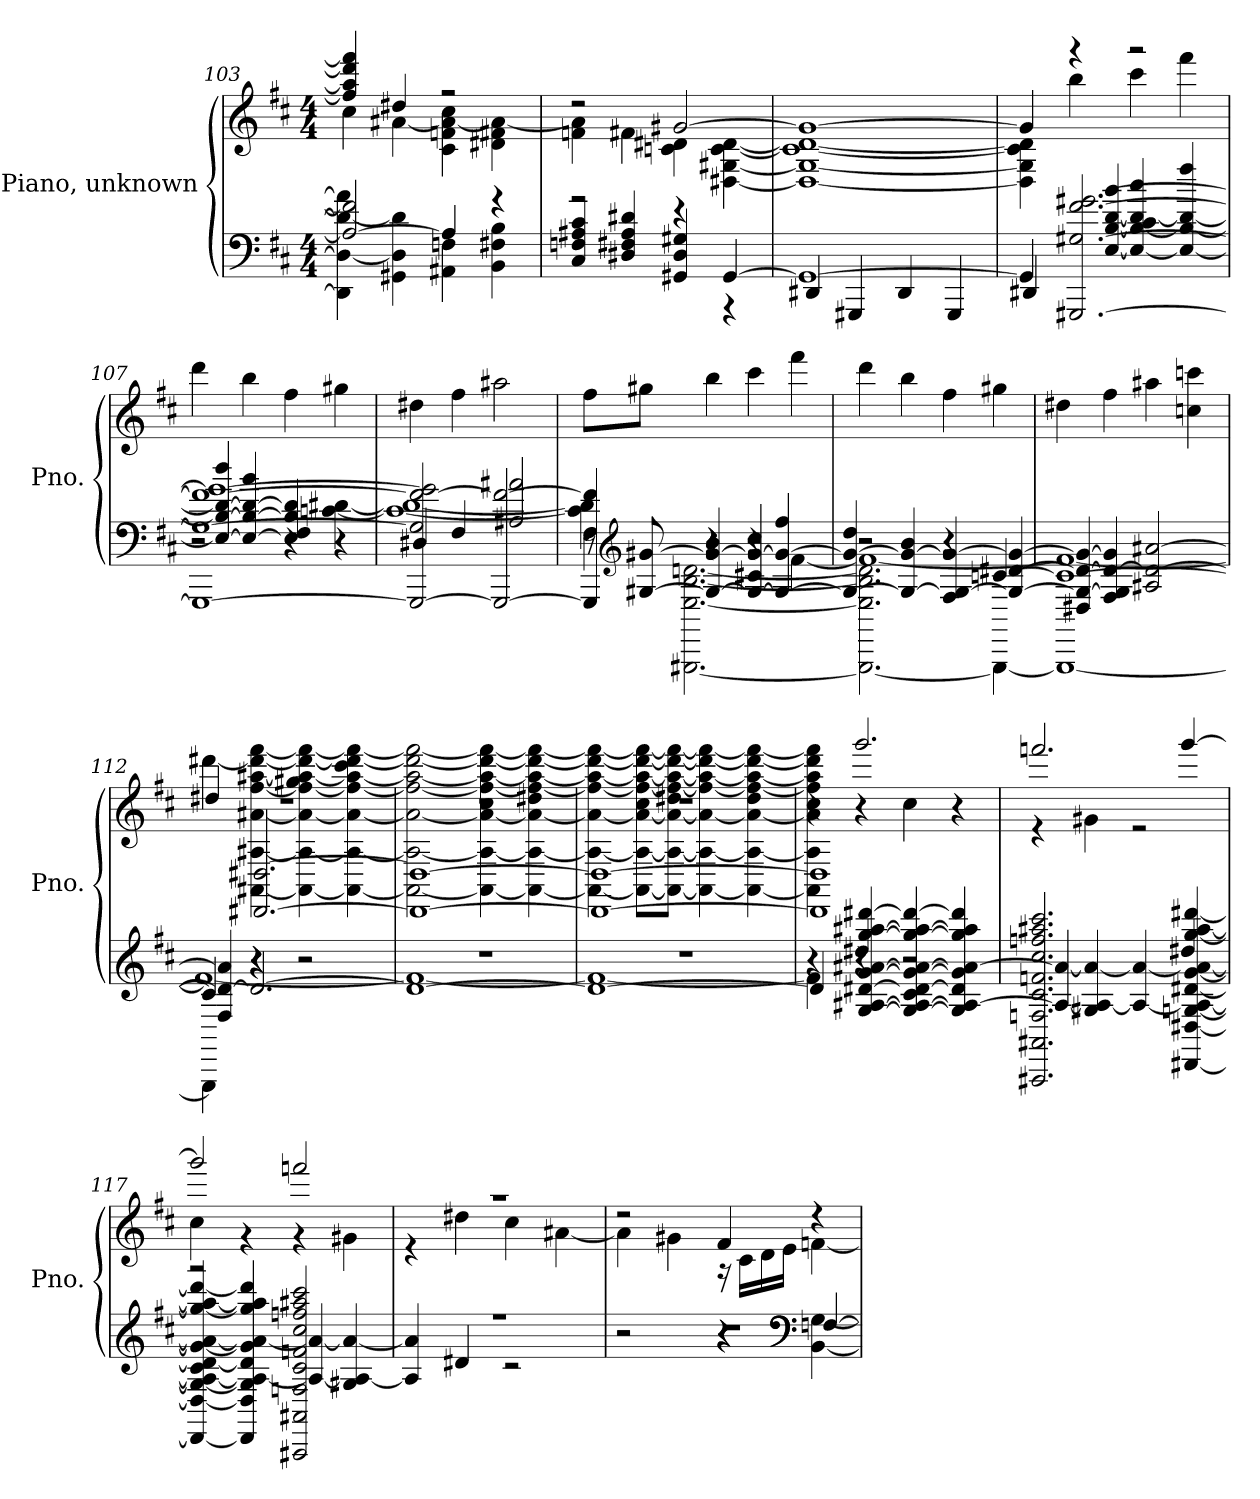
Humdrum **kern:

**kern	**kern
*part1	*part1
*staff2	*staff1
*I"Piano, unknown	*
*I'Pno.	*
!!LO:LB:g=z
*clefF4	*clefG2
*k[f#c#]	*k[f#c#]
*M4/4	*M4/4
=103	=103
*^	*^
2A#/_ 2f#/]	4DD#\] 4D#\_ 4d#\_ 4a#\]	4ff#/] 4aa#/] 4ddd#/] 4fff#/]	4cc#\
.	4GG#X\ 4D#\] 4d#\]	4dd#X/	[4a#X\
4A#/]	4AA#X\ 4Fn\	2r	4c#\ 4fn\ 4a#\_ 4cc#\
4r	4BB\ 4F#X\ 4B\	.	4d#X\ 4f#X\ 4a#\_
=104	=104	=104	=104
2r	4C#/ 4Fn/ 4A#X/ 4c#/	2r	4fn\ 4a#\]
.	4D#X/ 4F#X/ 4A#/ 4d#X/	.	4f#X\
4r	4GG#X/ 4D#/ 4G#X/	[2g#X/	4cn\ 4d#X\
[4GG#/	4r	.	[4D#X\ [4G#X\ [4c\ [4d#\
=105	=105	=105	=105
1GG#_	4DD#X/	1g#_	1D#_ 1G#_ 1c_ 1d#_
.	4GGG#X/	.	.
.	4DD#/	.	.
.	4GGG#/	.	.
=106	=106	=106	=106
4GG#/]	4DD#X/	4g#/]	4D#\] 4G#\] 4c\] 4d#\]
[2.GGG#X/ [2.G#X/ [2.f#/ [2.g#X/	[4E/ [4B/ [4d/ 4b/	4r	4bb\
.	4E/_ 4B/_ 4c#/ 4d/_ 4cc#/	2r	4ccc#\
.	4E/_ 4B/_ 4d/_ 4ff#/	.	4fff#\
*	*	*v	*v
!!LO:LB:g=z
=107	=107	=107
*	*^	*
1GGG#_ 1G#_ 1f#_ 1g#_	2r	4E/_ 4B/_ 4d/_ 4dd/	4ddd\
.	.	4E/_ 4B/_ 4d/_ 4b/	4bb\
.	4r	4E/] 4F#/ 4B/] 4d/]	4ff#\
.	[4cn\ [4d#X\	4r	4gg#X\
=108	=108	=108	=108
2GGG#/_ 2G#/] 2f#/_ 2g#/]	1c_ 1d#_	4D#X/	4dd#X\
.	.	4F#/	4ff#\
2GGG#/_ 2f#/_	.	2A#X/ 2a#X/	2aa#X\
=109	=109	=109	=109
*	*	*^	*
4GGG#/] 4f#/]	4c\] 4d#\]	8r	4F#\	8ff#\L
*clefG2	*	*	*	*
.	.	[8G#X/ [8g#X/	.	8gg#X\J
4r	4r	4G#/_ 4g#/_ 4b/	[2.GGG#X\ [2.E\ [2.B\ [2.dn\	4bb\
2r	4r	4G#/_ 4c#X/ 4g#/_ 4cc#/	.	4ccc#\
.	[4f#\	4G#/_ 4g#/_ 4ff#/	.	4fff#\
=110	=110	=110	=110	=110
2r	1f#_	4G#/_ 4g#/_ 4dd/	2.GGG#\_ 2.E\] 2.B\] 2.d\]	4ddd\
.	.	4G#/_ 4g#/_ 4b/	.	4bb\
4r	.	4F#/ 4G#/_ 4g#/_	.	4ff#\
[4cn/	.	4G#/_ [4d#X/ 4g#/_	4GGG#\_	4gg#X\
!!LO:LB:g=z
=111	=111	=111	=111	=111
1c_	1f#_	4D#X/ 4G#/_ 4d#/_ 4g#/_	1GGG#_	4dd#X\
.	.	4F#/ 4G#/] 4d#/_ 4g#/]	.	4ff#\
.	.	2A#X/ 2d#/_ [2a#X/	.	4aa#X\
.	.	.	.	4ccn\ 4cccn\
=112	=112	=112	=112	=112
*	*	*	*	*^
*	*	*	*	*	*^
4c/]	1f#_	4F#/ 4d#/_ 4a#/]	4GGG#\]	1r	[4ddd#X\	4dd#X/
4r	.	2.d#/_	4r	.	[4AA#X\ [4A#X\ [4a#X\ [4ff#\ [4aa#X\ 4ddd#\_ [4fff#\	[2.DD#X/ [2.D#X/
2r	.	.	2r	.	4AA#\_ 4A#\_ 4a#\_ 4ff#\_ 4gg#X\ 4aa#\_ 4ddd#\_ 4fff#\_	.
.	.	.	.	.	4AA#\_ 4A#\_ 4a#\_ 4ff#\_ 4aa#\_ 4ccc#\ 4ddd#\_ 4fff#\_	.
*	*	*v	*v	*	*	*
=113	=113	=113	=113	=113	=113
1r	1f#_	1d#_	1r	2AA#\_ 2A#\_ 2a#\_ 2ff#\_ 2aa#\_ 2ddd#\_ 2fff#\_	1DD#_ 1D#_
.	.	.	.	4AA#\_ 4A#\_ 4a#\_ 4cc#\ 4ff#\_ 4aa#\_ 4ddd#\_ 4fff#\_	.
.	.	.	.	4AA#\_ 4A#\_ 4a#\_ 4dd#X\ 4ff#\_ 4aa#\_ 4ddd#\_ 4fff#\_	.
=114	=114	=114	=114	=114	=114
1r	1f#_	1d#_	1r	4AA#\_ 4A#\_ 4a#\_ 4ff#\_ 4aa#\_ 4ddd#\_ 4fff#\_	1DD#_ 1D#_
.	.	.	.	8AA#\_ 8A#\_ 8a#\_ 8cc#\ 8ff#\_ 8aa#\_ 8ddd#\_ 8fff#\_L	.
.	.	.	.	8AA#\_ 8A#\_ 8a#\_ 8dd#X\ 8ff#\_ 8aa#\_ 8ddd#\_ 8fff#\_J	.
.	.	.	.	4AA#\_ 4A#\_ 4a#\_ 4ff#\_ 4aa#\_ 4ddd#\_ 4fff#\_	.
.	.	.	.	4AA#\_ 4A#\_ 4a#\_ 4dd#\ 4ff#\_ 4aa#\_ 4ddd#\_ 4fff#\_	.
!!LO:LB:g=z	!!	!!
=115	=115	=115	=115	=115	=115
4r	4f#\]	4d#/]	4r	4AA#\] 4A#\] 4a#\] 4cc#\ 4ff#\] 4aa#\] 4ddd#\] 4fff#\]	1DD#] 1D#]
4dd#X/	4r	[4G/ [4A#X/ [4d#X/ [4g/ [4a#X/ [4gg/ [4aa#X/ [4ddd#X/	2.ggg/	4r	.
2r	2r	4G/_ 4A#/_ 4c#/ 4d#/_ 4g/_ 4a#/_ 4gg/_ 4aa#/_ 4ddd#/_	.	4cc#\	.
.	.	4G/] 4A#/_ 4d#/] 4g/] 4a#/_ 4gg/] 4aa#/] 4ddd#/]	.	4r	.
*	*v	*v	*	*	*
*	*	*	*v	*v
=116	=116	=116	=116
2.AAA#X/ 2.AA#X/ 2.Fn/ 2.c#/ 2.fn/ 2.cc#/ 2.ffn/ 2.aa#X/ 2.ccc#/	4A#/_ 4a#/_	2.fffn/	4r
.	4G#X/ 4A#/_ 4a#/_	.	4g#X\
.	4A#/_ 4a#/_	.	2r
4dd#X/	[4DD#X/ [4D#X/ [4Gn/ 4A#/_ [4d#X/ [4g/ 4a#/_ [4gg/ [4aa#/ [4ddd#X/	[4ggg/	.
=117	=117	=117	=117
2r	4DD#/_ 4D#/_ 4G/_ 4A#/_ 4c#/ 4d#/_ 4g/_ 4a#/_ 4gg/_ 4aa#/_ 4ddd#/_	2ggg/]	4cc#\
.	4DD#/] 4D#/] 4G/] 4A#/_ 4d#/] 4g/] 4a#/_ 4gg/] 4aa#/] 4ddd#/]	.	4r
2AAA#X/ 2AA#X/ 2Fn/ 2c#/ 2fn/ 2cc#/ 2ffn/ 2aa#X/ 2ccc#/	4A#/_ 4a#/_	2fffn/	4r
.	4G#X/ 4A#/_ 4a#/_	.	4g#X\
=118	=118	=118	=118
1r	4A#/] 4a#/]	1r	4r
.	4d#X/	.	4dd#X\
.	2r	.	4cc#\
.	.	.	[4a#X\
!!LO:PB:g=z	!!
=119	=119	=119	=119
*	*^	*	*
1r	2r	2r	2r	4a#\]
.	.	.	.	4g#X\
.	4r	4r	4f#/	16r
.	.	.	.	16c#\LL
.	.	.	.	16d\
.	.	.	.	16e\JJ
*clefF4	*	*	*	*
.	[4BB\ [4G\	[4Fn/	4r	[4fn\
*v	*v	*v	*	*
*	*v	*v
=	=
*-	*-
